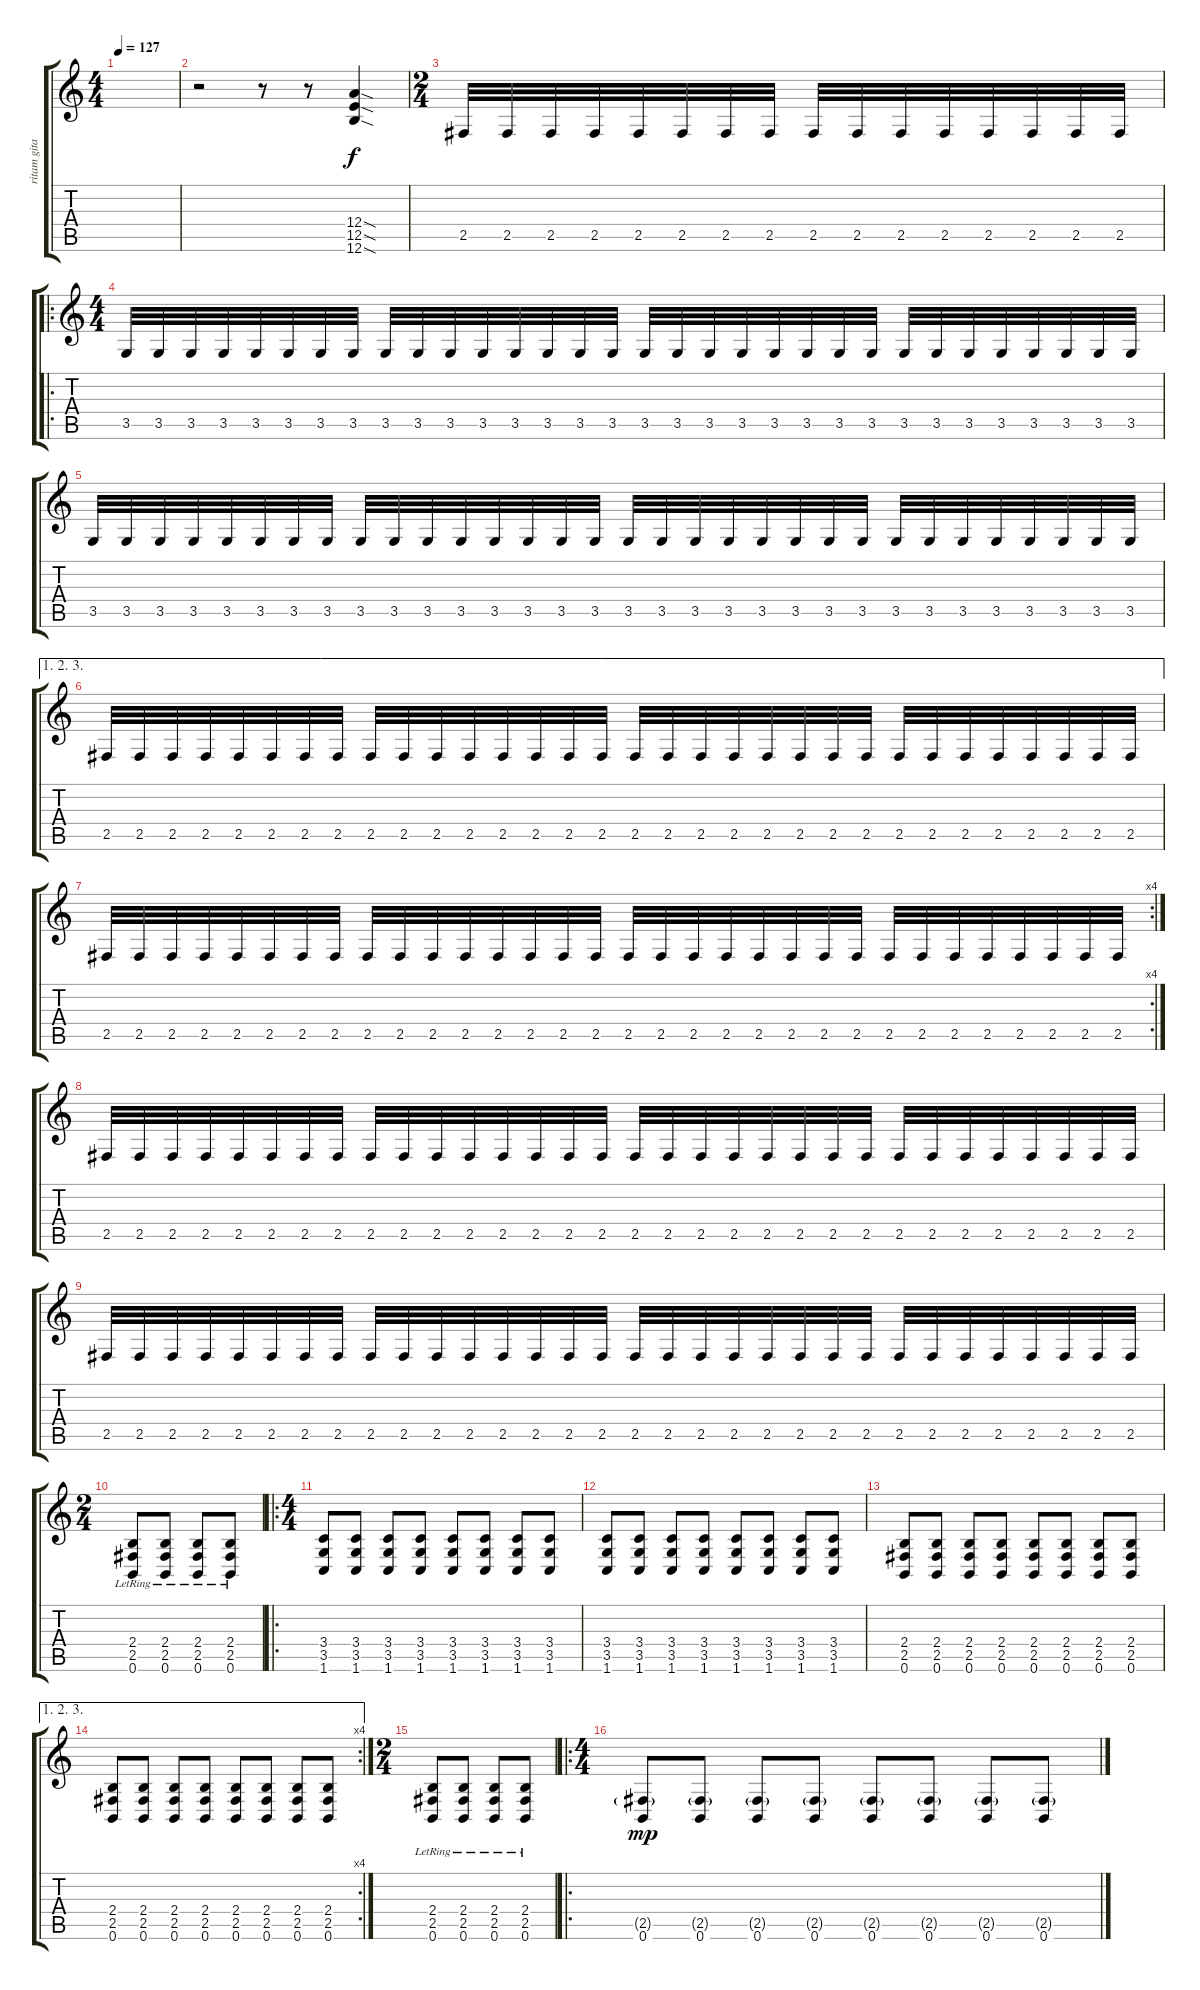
\track ("ritam gitara" "ritam gita") {instrument distortionguitar}
\staff {score tabs}
\tuning (B3 Gb3 D3 A2 E2 B1) {hide}
\ts (4 4)
\tempo 127
\clef g2
\ks c
|
r.2 r.8 r.8 (12.4{sod} 12.5{sod} 12.6{sod}).4 |
\ts (2 4)
2.5.32 2.5.32 2.5.32 2.5.32 2.5.32 2.5.32 2.5.32 2.5.32 2.5.32 2.5.32 2.5.32 2.5.32 2.5.32 2.5.32 2.5.32 2.5.32 |
\ro
\ts (4 4)
3.5.32 3.5.32 3.5.32 3.5.32 3.5.32 3.5.32 3.5.32 3.5.32 3.5.32 3.5.32 3.5.32 3.5.32 3.5.32 3.5.32 3.5.32 3.5.32 3.5.32 3.5.32 3.5.32 3.5.32 3.5.32 3.5.32 3.5.32 3.5.32 3.5.32 3.5.32 3.5.32 3.5.32 3.5.32 3.5.32 3.5.32 3.5.32 |
3.5.32 3.5.32 3.5.32 3.5.32 3.5.32 3.5.32 3.5.32 3.5.32 3.5.32 3.5.32 3.5.32 3.5.32 3.5.32 3.5.32 3.5.32 3.5.32 3.5.32 3.5.32 3.5.32 3.5.32 3.5.32 3.5.32 3.5.32 3.5.32 3.5.32 3.5.32 3.5.32 3.5.32 3.5.32 3.5.32 3.5.32 3.5.32 |
\ae (1 2 3)
2.5.32 2.5.32 2.5.32 2.5.32 2.5.32 2.5.32 2.5.32 2.5.32 2.5.32 2.5.32 2.5.32 2.5.32 2.5.32 2.5.32 2.5.32 2.5.32 2.5.32 2.5.32 2.5.32 2.5.32 2.5.32 2.5.32 2.5.32 2.5.32 2.5.32 2.5.32 2.5.32 2.5.32 2.5.32 2.5.32 2.5.32 2.5.32 |
\rc 4
2.5.32 2.5.32 2.5.32 2.5.32 2.5.32 2.5.32 2.5.32 2.5.32 2.5.32 2.5.32 2.5.32 2.5.32 2.5.32 2.5.32 2.5.32 2.5.32 2.5.32 2.5.32 2.5.32 2.5.32 2.5.32 2.5.32 2.5.32 2.5.32 2.5.32 2.5.32 2.5.32 2.5.32 2.5.32 2.5.32 2.5.32 2.5.32 |
2.5.32 2.5.32 2.5.32 2.5.32 2.5.32 2.5.32 2.5.32 2.5.32 2.5.32 2.5.32 2.5.32 2.5.32 2.5.32 2.5.32 2.5.32 2.5.32 2.5.32 2.5.32 2.5.32 2.5.32 2.5.32 2.5.32 2.5.32 2.5.32 2.5.32 2.5.32 2.5.32 2.5.32 2.5.32 2.5.32 2.5.32 2.5.32 |
2.5.32 2.5.32 2.5.32 2.5.32 2.5.32 2.5.32 2.5.32 2.5.32 2.5.32 2.5.32 2.5.32 2.5.32 2.5.32 2.5.32 2.5.32 2.5.32 2.5.32 2.5.32 2.5.32 2.5.32 2.5.32 2.5.32 2.5.32 2.5.32 2.5.32 2.5.32 2.5.32 2.5.32 2.5.32 2.5.32 2.5.32 2.5.32 |
\ts (2 4)
(2.4{lr} 2.5{lr} 0.6{lr}).8 (2.4{lr} 2.5{lr} 0.6{lr}).8 (2.4{lr} 2.5{lr} 0.6{lr}).8 (2.4{lr} 2.5{lr} 0.6{lr}).8 |
\ro
\ts (4 4)
(3.4 3.5 1.6).8 (3.4 3.5 1.6).8 (3.4 3.5 1.6).8 (3.4 3.5 1.6).8 (3.4 3.5 1.6).8 (3.4 3.5 1.6).8 (3.4 3.5 1.6).8 (3.4 3.5 1.6).8 |
(3.4 3.5 1.6).8 (3.4 3.5 1.6).8 (3.4 3.5 1.6).8 (3.4 3.5 1.6).8 (3.4 3.5 1.6).8 (3.4 3.5 1.6).8 (3.4 3.5 1.6).8 (3.4 3.5 1.6).8 |
(2.4 2.5 0.6).8 (2.4 2.5 0.6).8 (2.4 2.5 0.6).8 (2.4 2.5 0.6).8 (2.4 2.5 0.6).8 (2.4 2.5 0.6).8 (2.4 2.5 0.6).8 (2.4 2.5 0.6).8 |
\ae (1 2 3)
\rc 4
(2.4 2.5 0.6).8 (2.4 2.5 0.6).8 (2.4 2.5 0.6).8 (2.4 2.5 0.6).8 (2.4 2.5 0.6).8 (2.4 2.5 0.6).8 (2.4 2.5 0.6).8 (2.4 2.5 0.6).8 |
\ts (2 4)
(2.4{lr} 2.5{lr} 0.6{lr}).8 (2.4{lr} 2.5{lr} 0.6{lr}).8 (2.4{lr} 2.5{lr} 0.6{lr}).8 (2.4{lr} 2.5{lr} 0.6{lr}).8 |
\ro
\ts (4 4)
(2.5{g} 0.6).8{dy mp volume 13} (2.5{g} 0.6).8 (2.5{g} 0.6).8 (2.5{g} 0.6).8 (2.5{g} 0.6).8 (2.5{g} 0.6).8 (2.5{g} 0.6).8 (2.5{g} 0.6).8
